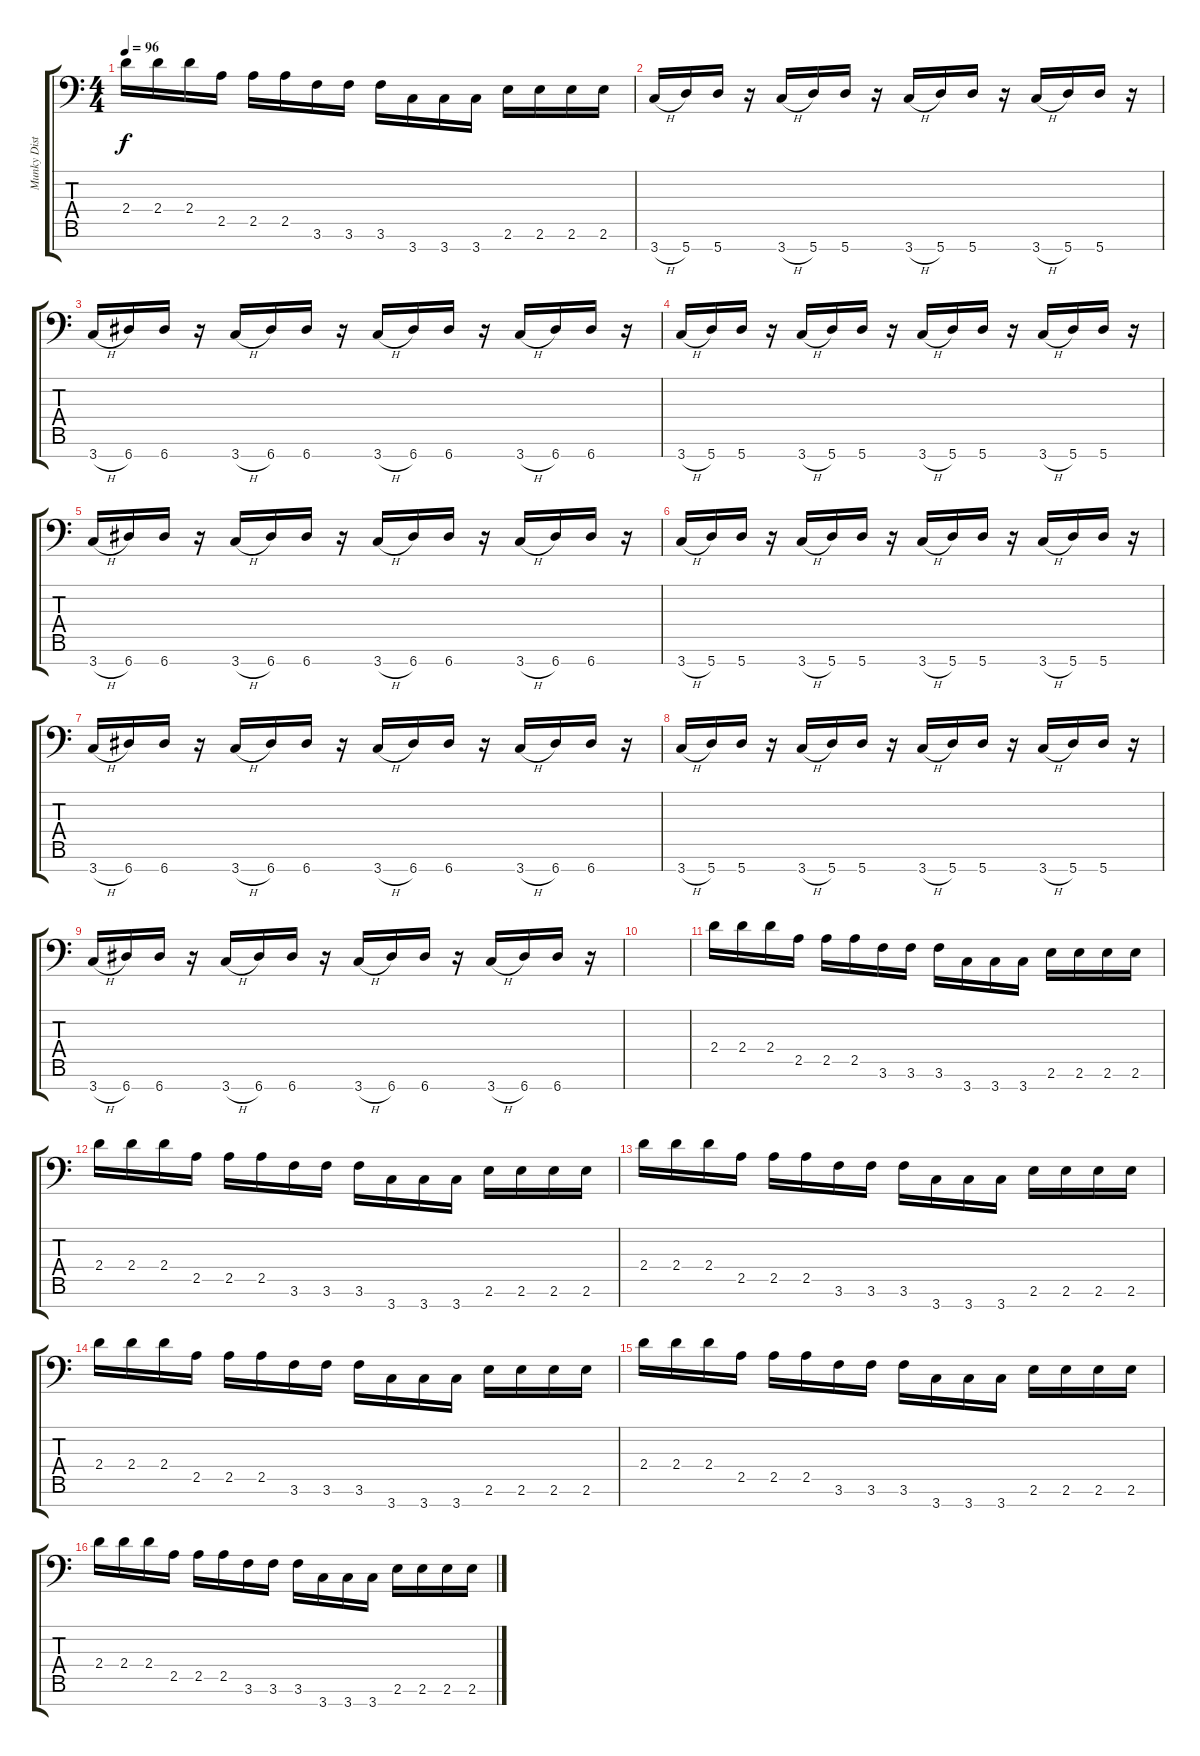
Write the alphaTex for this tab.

\track ("Munky Dist." "Munky Dist") {instrument distortionguitar}
\staff {score tabs}
\tuning (D4 A3 F3 C3 G2 D2 A1) {hide}
\ts (4 4)
\tempo 96
\clef f4
\ks c
2.4.16{dy f} 2.4.16 2.4.16 2.5.16 2.5.16 2.5.16 3.6.16 3.6.16 3.6.16 3.7.16 3.7.16 3.7.16 2.6.16 2.6.16 2.6.16 2.6.16 |
3.7{h}.16 5.7.16 5.7.16 r.16 3.7{h}.16 5.7.16 5.7.16 r.16 3.7{h}.16 5.7.16 5.7.16 r.16 3.7{h}.16 5.7.16 5.7.16 r.16 |
3.7{h}.16 6.7.16 6.7.16 r.16 3.7{h}.16 6.7.16 6.7.16 r.16 3.7{h}.16 6.7.16 6.7.16 r.16 3.7{h}.16 6.7.16 6.7.16 r.16 |
3.7{h}.16 5.7.16 5.7.16 r.16 3.7{h}.16 5.7.16 5.7.16 r.16 3.7{h}.16 5.7.16 5.7.16 r.16 3.7{h}.16 5.7.16 5.7.16 r.16 |
3.7{h}.16 6.7.16 6.7.16 r.16 3.7{h}.16 6.7.16 6.7.16 r.16 3.7{h}.16 6.7.16 6.7.16 r.16 3.7{h}.16 6.7.16 6.7.16 r.16 |
3.7{h}.16 5.7.16 5.7.16 r.16 3.7{h}.16 5.7.16 5.7.16 r.16 3.7{h}.16 5.7.16 5.7.16 r.16 3.7{h}.16 5.7.16 5.7.16 r.16 |
3.7{h}.16 6.7.16 6.7.16 r.16 3.7{h}.16 6.7.16 6.7.16 r.16 3.7{h}.16 6.7.16 6.7.16 r.16 3.7{h}.16 6.7.16 6.7.16 r.16 |
3.7{h}.16 5.7.16 5.7.16 r.16 3.7{h}.16 5.7.16 5.7.16 r.16 3.7{h}.16 5.7.16 5.7.16 r.16 3.7{h}.16 5.7.16 5.7.16 r.16 |
3.7{h}.16 6.7.16 6.7.16 r.16 3.7{h}.16 6.7.16 6.7.16 r.16 3.7{h}.16 6.7.16 6.7.16 r.16 3.7{h}.16 6.7.16 6.7.16 r.16 |
|
2.4.16 2.4.16 2.4.16 2.5.16 2.5.16 2.5.16 3.6.16 3.6.16 3.6.16 3.7.16 3.7.16 3.7.16 2.6.16 2.6.16 2.6.16 2.6.16 |
2.4.16 2.4.16 2.4.16 2.5.16 2.5.16 2.5.16 3.6.16 3.6.16 3.6.16 3.7.16 3.7.16 3.7.16 2.6.16 2.6.16 2.6.16 2.6.16 |
2.4.16 2.4.16 2.4.16 2.5.16 2.5.16 2.5.16 3.6.16 3.6.16 3.6.16 3.7.16 3.7.16 3.7.16 2.6.16 2.6.16 2.6.16 2.6.16 |
2.4.16 2.4.16 2.4.16 2.5.16 2.5.16 2.5.16 3.6.16 3.6.16 3.6.16 3.7.16 3.7.16 3.7.16 2.6.16 2.6.16 2.6.16 2.6.16 |
2.4.16 2.4.16 2.4.16 2.5.16 2.5.16 2.5.16 3.6.16 3.6.16 3.6.16 3.7.16 3.7.16 3.7.16 2.6.16 2.6.16 2.6.16 2.6.16 |
2.4.16 2.4.16 2.4.16 2.5.16 2.5.16 2.5.16 3.6.16 3.6.16 3.6.16 3.7.16 3.7.16 3.7.16 2.6.16 2.6.16 2.6.16 2.6.16
